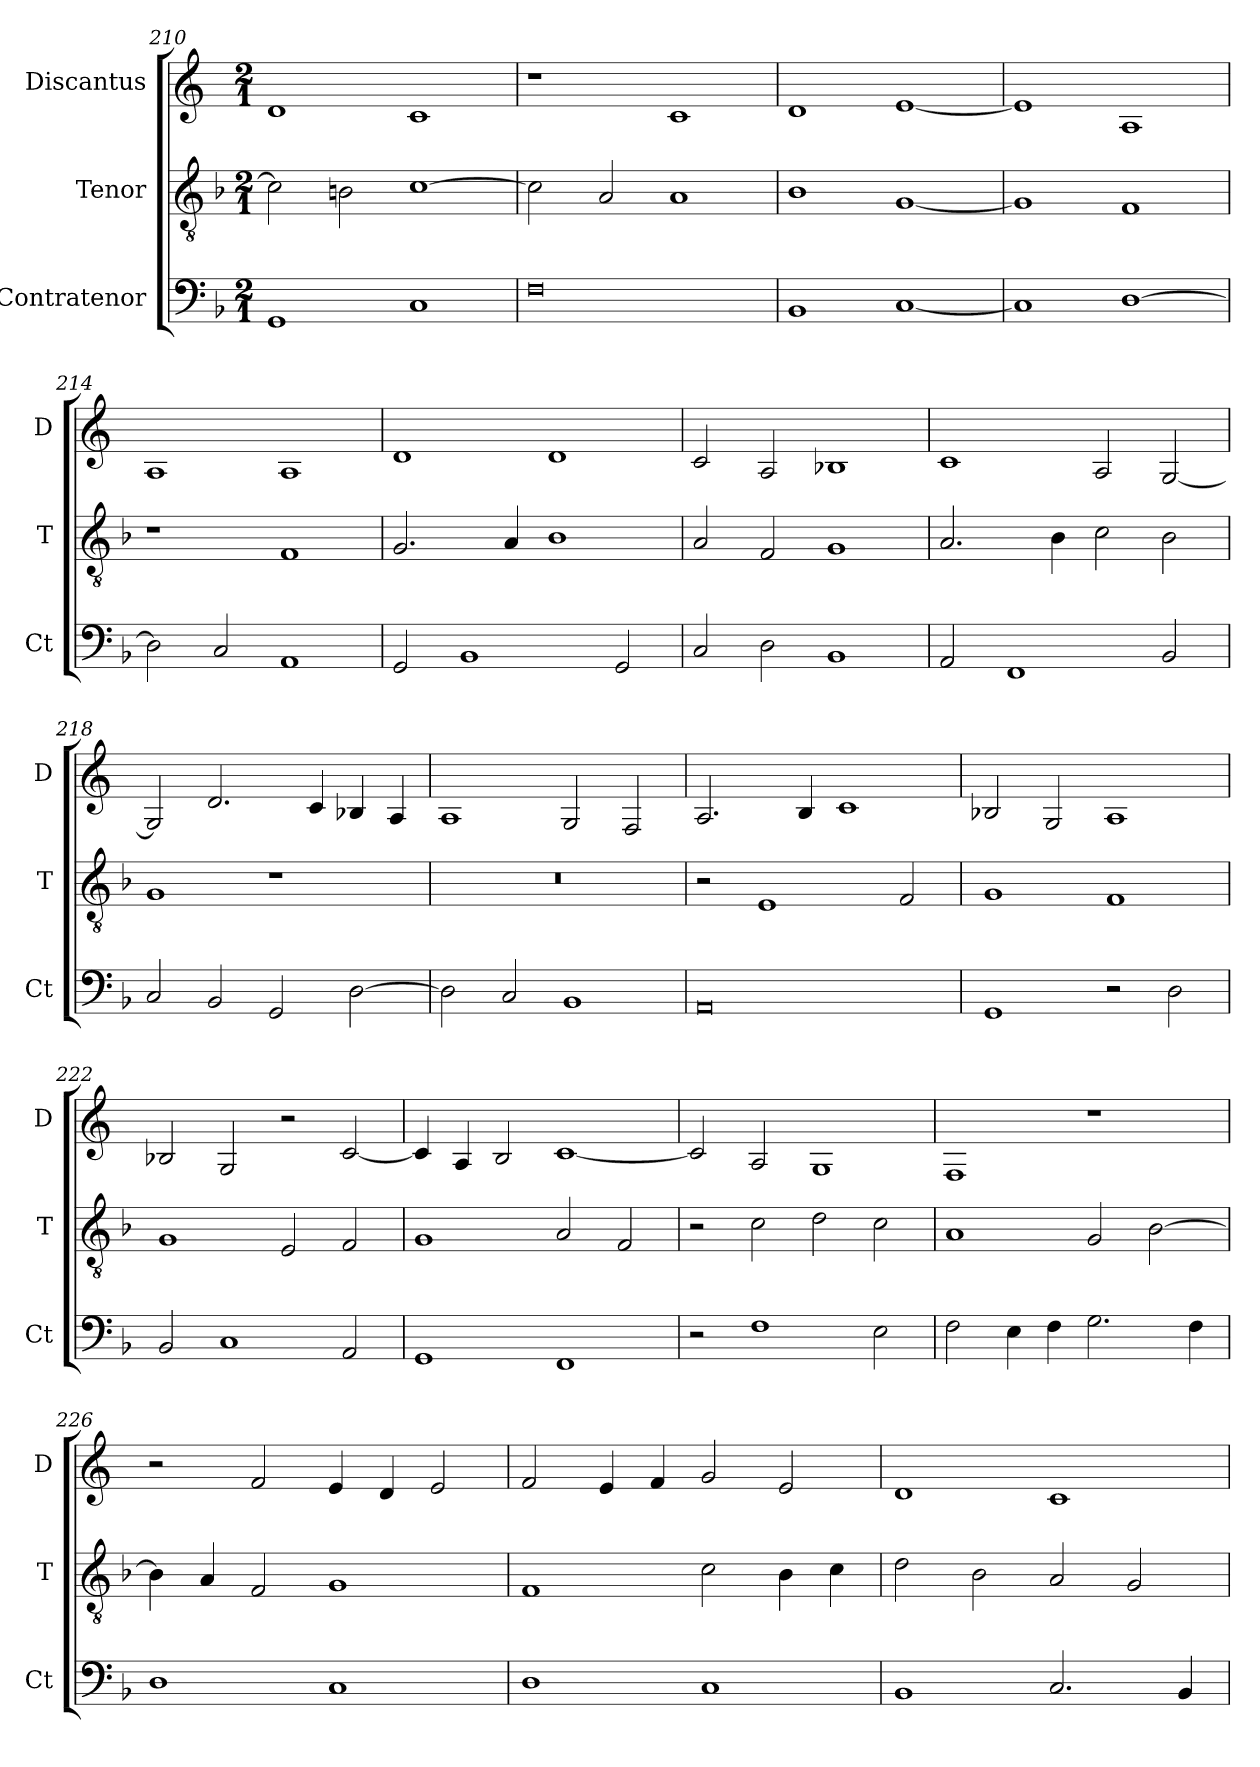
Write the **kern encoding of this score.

**kern	**kern	**kern
*part3	*part2	*part1
*staff3	*staff2	*staff1
*I"Contratenor	*I"Tenor	*I"Discantus
*I'Ct	*I'T	*I'D
*clefF4	*clefGv2	*clefG2
*k[b-]	*k[b-]	*k[]
*M2/1	*M2/1	*M2/1
=210	=210	=210
1GG	2c\]	1d
.	2Bn\	.
1C	[1c	1c
=211	=211	=211
0F	2c\]	1r
.	2A/	.
.	1A	1c
=212	=212	=212
1BB-	1B-	1d
[1C	[1G	[1e
=213	=213	=213
1C]	1G]	1e]
[1D	1F	1A
=214	=214	=214
2D\]	1r	1A
2C/	.	.
1AA	1F	1A
=215	=215	=215
2GG/	2.G/	1d
1BB-	.	.
.	4A/	.
.	1B-	1d
2GG/	.	.
=216	=216	=216
2C/	2A/	2c/
2D\	2F/	2A/
1BB-	1G	1B-X
=217	=217	=217
2AA/	2.A/	1c
1FF	.	.
.	4B-\	.
.	2c\	2A/
2BB-/	2B-\	[2G/
=218	=218	=218
2C/	1G	2G/]
2BB-/	.	2.d/
2GG/	1r	.
.	.	4c/
[2D\	.	4B-X/
.	.	4A/
=219	=219	=219
2D\]	0r	1A
2C/	.	.
1BB-	.	2G/
.	.	2F/
=220	=220	=220
0AA	2r	2.A/
.	1E	.
.	.	4B/
.	.	1c
.	2F/	.
=221	=221	=221
1GG	1G	2B-X/
.	.	2G/
2r	1F	1A
2D\	.	.
=222	=222	=222
2BB-/	1G	2B-X/
1C	.	2G/
.	2E/	2r
2AA/	2F/	[2c/
=223	=223	=223
1GG	1G	4c/]
.	.	4A/
.	.	2B/
1FF	2A/	[1c
.	2F/	.
=224	=224	=224
2r	2r	2c/]
1F	2c\	2A/
.	2d\	1G
2E\	2c\	.
=225	=225	=225
2F\	1A	1F
4E\	.	.
4F\	.	.
2.G\	2G/	1r
.	[2B-\	.
4F\	.	.
=226	=226	=226
1D	4B-\]	2r
.	4A/	.
.	2F/	2f/
1C	1G	4e/
.	.	4d/
.	.	2e/
=227	=227	=227
1D	1F	2f/
.	.	4e/
.	.	4f/
1C	2c\	2g/
.	4B-\	2e/
.	4c\	.
=228	=228	=228
1BB-	2d\	1d
.	2B-\	.
2.C/	2A/	1c
.	2G/	.
4BB-/	.	.
=	=	=
*-	*-	*-
